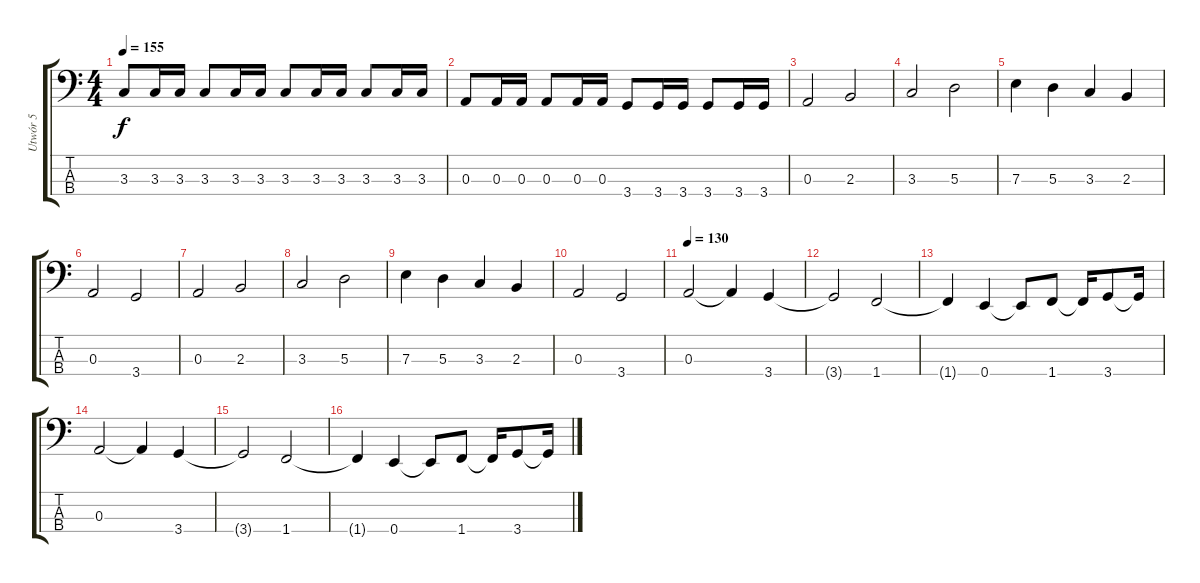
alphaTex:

\track ("Utwór 5" "Utwór 5") {instrument electricbasspick}
\staff {score tabs}
\tuning (G2 D2 A1 E1) {hide}
\ts (4 4)
\tempo 155
\clef f4
\ks c
3.3.8{dy f} 3.3.16 3.3.16 3.3.8 3.3.16 3.3.16 3.3.8 3.3.16 3.3.16 3.3.8 3.3.16 3.3.16 |
0.3.8 0.3.16 0.3.16 0.3.8 0.3.16 0.3.16 3.4.8 3.4.16 3.4.16 3.4.8 3.4.16 3.4.16 |
0.3.2 2.3.2 |
3.3.2 5.3.2 |
7.3.4 5.3.4 3.3.4 2.3.4 |
0.3.2 3.4.2 |
0.3.2 2.3.2 |
3.3.2 5.3.2 |
7.3.4 5.3.4 3.3.4 2.3.4 |
0.3.2 3.4.2 |
\tempo 130
0.3.2 0.3{t}.4 3.4.4 |
3.4{t}.2 1.4.2 |
1.4{t}.4 0.4.4 0.4{t}.8 1.4.8 1.4{t}.16 3.4.8 3.4{t}.16 |
0.3.2 0.3{t}.4 3.4.4 |
3.4{t}.2 1.4.2 |
1.4{t}.4 0.4.4 0.4{t}.8 1.4.8 1.4{t}.16 3.4.8 3.4{t}.16
